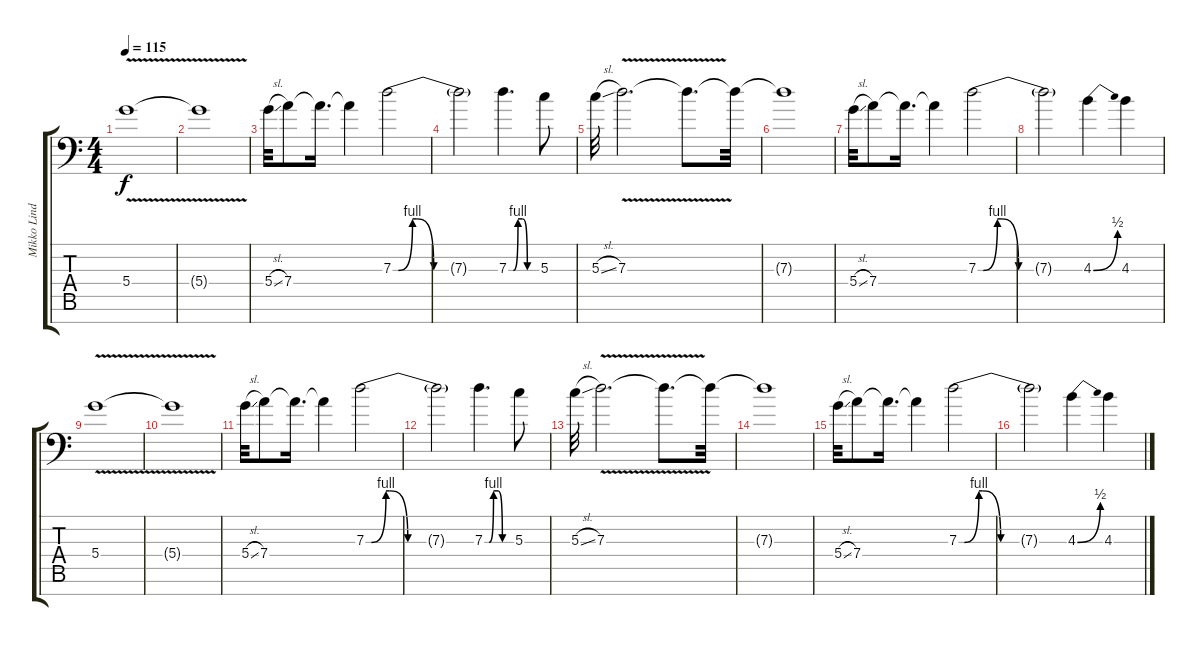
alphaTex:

\track ("Mikko Lindström" "Mikko Lind") {instrument acousticguitarsteel}
\staff {score tabs}
\tuning (E4 B3 G3 D3 A2 E2 C-1) {hide}
\ts (4 4)
\tempo 115
\clef f4
\ks c
5.4{v}.1{dy f} |
5.4{t}.1 |
5.4{sl}.32 7.4.8 7.4{t}.16{d} 7.4{t}.4 7.3{be (custom 0 0 3 0 11 4 13 4 23 0 25 0 30 0 60 0)}.2 |
7.3{t}.2 7.3{be (custom 0 0 10 0 20 4 30 4 40 0 60 0)}.4{d} 5.3.8 |
5.3{sl}.32 7.3{v}.2{d} 7.3{t}.8{d} 7.3{t}.32 |
7.3{t}.1 |
5.4{sl}.32 7.4.8 7.4{t}.16{d} 7.4{t}.4 7.3{be (custom 0 0 3 0 11 4 13 4 23 0 25 0 30 0 60 0)}.2 |
7.3{t}.2 4.3{be (bend 0 0 60 2)}.4 4.3.4 |
5.4{v}.1 |
5.4{t}.1 |
5.4{sl}.32 7.4.8 7.4{t}.16{d} 7.4{t}.4 7.3{be (custom 0 0 3 0 11 4 13 4 23 0 25 0 30 0 60 0)}.2 |
7.3{t}.2 7.3{be (custom 0 0 10 0 20 4 30 4 40 0 60 0)}.4{d} 5.3.8 |
5.3{sl}.32 7.3{v}.2{d} 7.3{t}.8{d} 7.3{t}.32 |
7.3{t}.1 |
5.4{sl}.32 7.4.8 7.4{t}.16{d} 7.4{t}.4 7.3{be (custom 0 0 3 0 11 4 13 4 23 0 25 0 30 0 60 0)}.2 |
7.3{t}.2 4.3{be (bend 0 0 60 2)}.4 4.3.4
